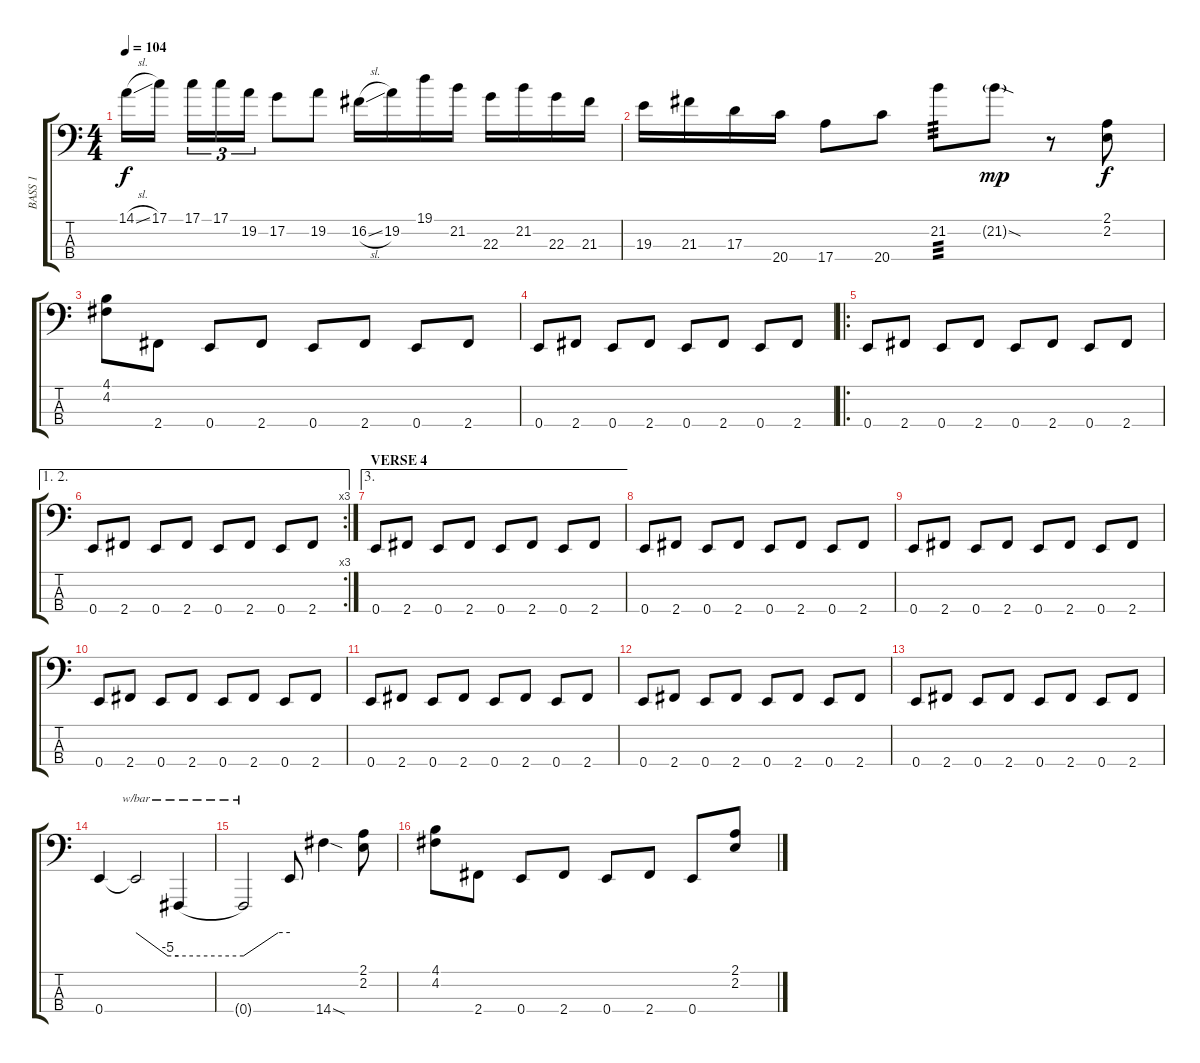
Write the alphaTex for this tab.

\track ("BASS 1" "BASS 1") {instrument electricbassfinger}
\staff {score tabs}
\tuning (G2 D2 A1 E1) {hide}
\ts (4 4)
\tempo 104
\clef f4
\ks c
14.1{sl}.16{dy f} 17.1.16 17.1.16{tu (3 2)} 17.1.16{tu (3 2)} 19.2.16{tu (3 2)} 17.2.8 19.2.8 16.2{sl}.16 19.2.16 19.1.16 21.2.16 22.3.16 21.2.16 22.3.16 21.3.16 |
19.3.16 21.3.16 17.3.16 20.4.16 17.4.8 20.4.8 21.2.8{tp 3} 21.2{sod g}.8{dy mp} r.8 (2.1 2.2).8{dy f} |
(4.1 4.2).8 2.4.8 0.4.8 2.4.8 0.4.8 2.4.8 0.4.8 2.4.8 |
0.4.8 2.4.8 0.4.8 2.4.8 0.4.8 2.4.8 0.4.8 2.4.8 |
\ro
0.4.8 2.4.8 0.4.8 2.4.8 0.4.8 2.4.8 0.4.8 2.4.8 |
\ae (1 2)
\rc 3
0.4.8 2.4.8 0.4.8 2.4.8 0.4.8 2.4.8 0.4.8 2.4.8 |
\ae 3
\section ("" "VERSE 4")
0.4.8 2.4.8 0.4.8 2.4.8 0.4.8 2.4.8 0.4.8 2.4.8 |
0.4.8 2.4.8 0.4.8 2.4.8 0.4.8 2.4.8 0.4.8 2.4.8 |
0.4.8 2.4.8 0.4.8 2.4.8 0.4.8 2.4.8 0.4.8 2.4.8 |
0.4.8 2.4.8 0.4.8 2.4.8 0.4.8 2.4.8 0.4.8 2.4.8 |
\section ("" "")
0.4.8 2.4.8 0.4.8 2.4.8 0.4.8 2.4.8 0.4.8 2.4.8 |
0.4.8 2.4.8 0.4.8 2.4.8 0.4.8 2.4.8 0.4.8 2.4.8 |
0.4.8 2.4.8 0.4.8 2.4.8 0.4.8 2.4.8 0.4.8 2.4.8 |
0.4.4 0.4{t}.2{tbe (custom default 0 0 45 -20 60 -20)} 0.4{t}.4{tbe (hold default 0 -20 60 -20)} |
0.4{t}.2{tbe (custom default 0 -20 45 0 60 0)} 0.4{t}.8 14.4{sod}.4 (2.1 2.2).8 |
(4.1 4.2).8 2.4.8 0.4.8 2.4.8 0.4.8 2.4.8 0.4.8 (2.1 2.2).8
